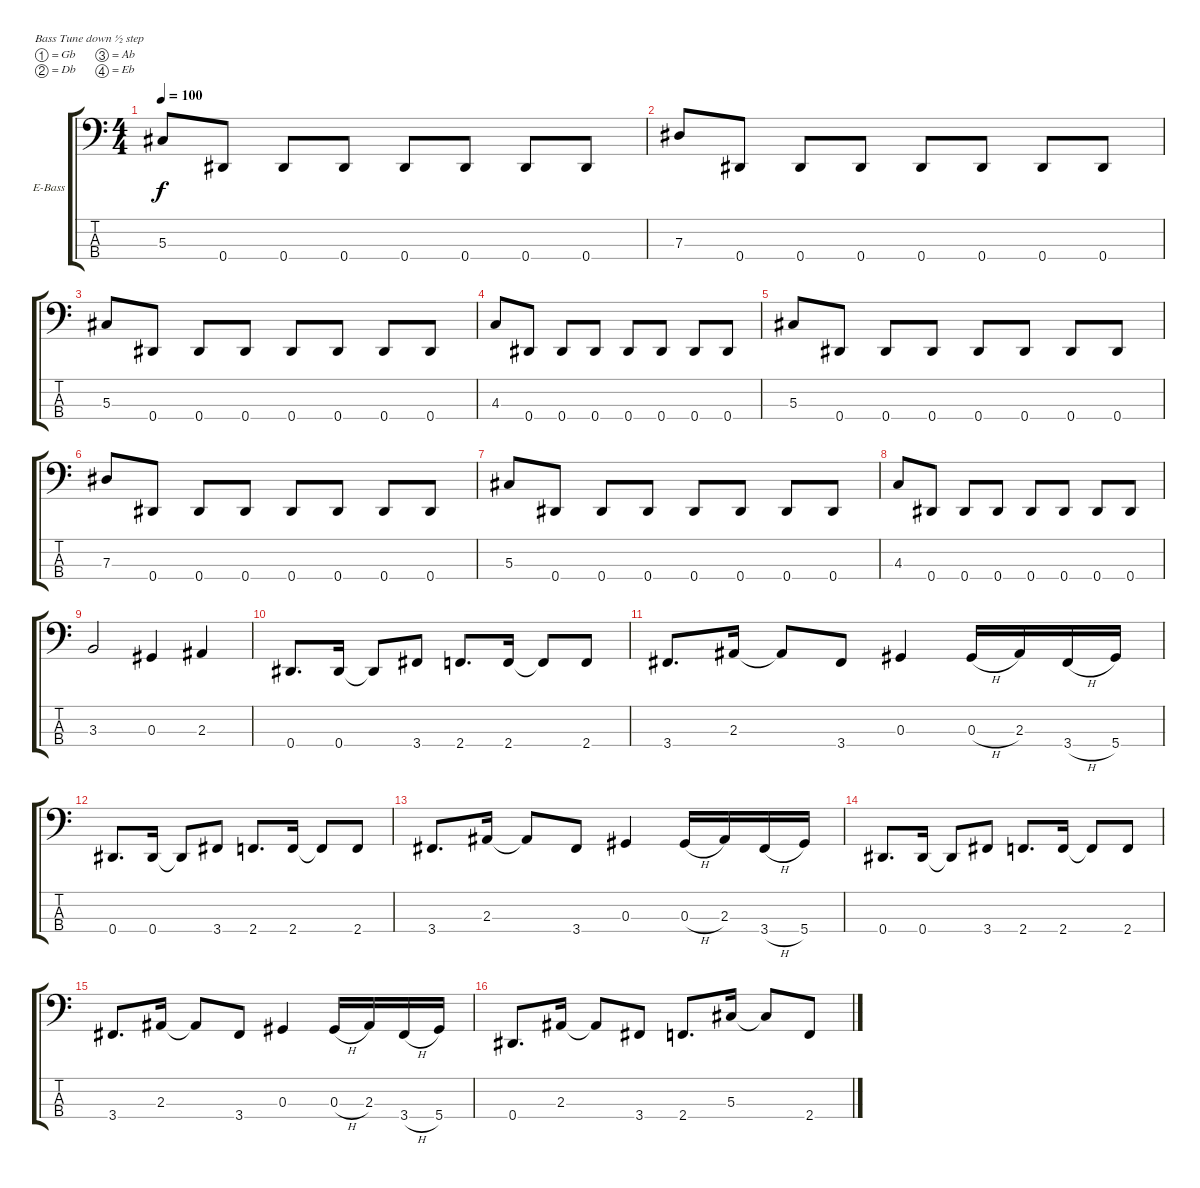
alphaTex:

\defaultSystemsLayout 4
\bracketExtendMode groupsimilarinstruments
\firstSystemTrackNameOrientation horizontal
\otherSystemsTrackNameOrientation horizontal
\track ("David Ellefson " "E-Bass") {instrument electricbassfinger}
\staff {score tabs}
\tuning (Gb2 Db2 Ab1 Eb1)
\ts (4 4)
\tempo 100
\clef f4
\scale
0.333333
\ks c
5.3.8{dy f} 0.4.8 0.4.8 0.4.8 0.4.8 0.4.8 0.4.8 0.4.8 |
\scale
0.333333 7.3.8 0.4.8 0.4.8 0.4.8 0.4.8 0.4.8 0.4.8 0.4.8 |
\scale
0.333333 5.3.8 0.4.8 0.4.8 0.4.8 0.4.8 0.4.8 0.4.8 0.4.8 |
\scale
0.333333 4.3.8 0.4.8 0.4.8 0.4.8 0.4.8 0.4.8 0.4.8 0.4.8 |
\scale
0.333333 5.3.8 0.4.8 0.4.8 0.4.8 0.4.8 0.4.8 0.4.8 0.4.8 |
\scale
0.333333 7.3.8 0.4.8 0.4.8 0.4.8 0.4.8 0.4.8 0.4.8 0.4.8 |
\scale
0.333333 5.3.8 0.4.8 0.4.8 0.4.8 0.4.8 0.4.8 0.4.8 0.4.8 |
\scale
0.333333 4.3.8 0.4.8 0.4.8 0.4.8 0.4.8 0.4.8 0.4.8 0.4.8 |
\scale
0.333333 3.3.2 0.3.4 2.3.4 |
\scale
0.333333 0.4.8{d} 0.4.16 0.4{t}.8 3.4.8 2.4.8{d} 2.4.16 2.4{t}.8 2.4.8 |
\scale
0.333333 3.4.8{d} 2.3.16 2.3{t}.8 3.4.8 0.3.4 0.3{h}.16 2.3.16 3.4{h}.16 5.4.16 |
\scale
0.333333 0.4.8{d} 0.4.16 0.4{t}.8 3.4.8 2.4.8{d} 2.4.16 2.4{t}.8 2.4.8 |
\scale
0.333333 3.4.8{d} 2.3.16 2.3{t}.8 3.4.8 0.3.4 0.3{h}.16 2.3.16 3.4{h}.16 5.4.16 |
\scale
0.333333 0.4.8{d} 0.4.16 0.4{t}.8 3.4.8 2.4.8{d} 2.4.16 2.4{t}.8 2.4.8 |
\scale
0.333333 3.4.8{d} 2.3.16 2.3{t}.8 3.4.8 0.3.4 0.3{h}.16 2.3.16 3.4{h}.16 5.4.16 |
\scale
0.333333 0.4.8{d} 2.3.16 2.3{t}.8 3.4.8 2.4.8{d} 5.3.16 5.3{t}.8 2.4.8
